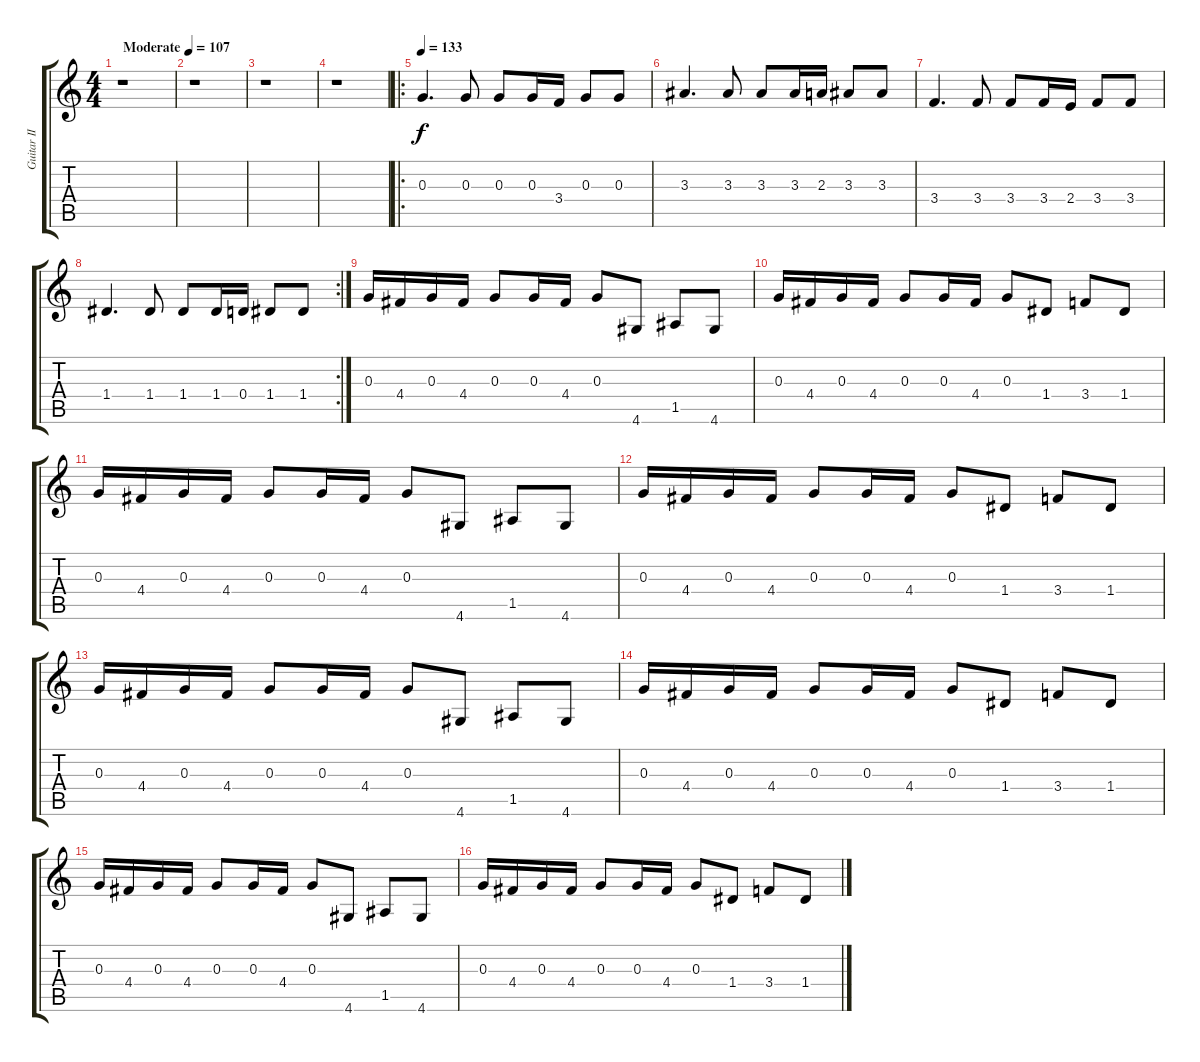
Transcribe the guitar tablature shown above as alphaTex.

\track ("Guitar II" "Guitar II") {instrument overdrivenguitar}
\staff {score tabs}
\tuning (E4 B3 G3 D3 A2 E2) {hide}
\ts (4 4)
\tempo (107 "Moderate")
\clef g2
\ks c
r.1{dy f instrument overdrivenguitar} |
r.1 |
r.1 |
r.1 |
\ro
\tempo 133
0.3.4{d} 0.3.8 0.3.8 0.3.16 3.4.16 0.3.8 0.3.8 |
3.3.4{d} 3.3.8 3.3.8 3.3.16 2.3.16 3.3.8 3.3.8 |
3.4.4{d} 3.4.8 3.4.8 3.4.16 2.4.16 3.4.8 3.4.8 |
\rc 2
1.4.4{d} 1.4.8 1.4.8 1.4.16 0.4.16 1.4.8 1.4.8 |
0.3.16 4.4.16 0.3.16 4.4.16 0.3.8 0.3.16 4.4.16 0.3.8 4.6.8 1.5.8 4.6.8 |
0.3.16 4.4.16 0.3.16 4.4.16 0.3.8 0.3.16 4.4.16 0.3.8 1.4.8 3.4.8 1.4.8 |
0.3.16 4.4.16 0.3.16 4.4.16 0.3.8 0.3.16 4.4.16 0.3.8 4.6.8 1.5.8 4.6.8 |
0.3.16 4.4.16 0.3.16 4.4.16 0.3.8 0.3.16 4.4.16 0.3.8 1.4.8 3.4.8 1.4.8 |
0.3.16 4.4.16 0.3.16 4.4.16 0.3.8 0.3.16 4.4.16 0.3.8 4.6.8 1.5.8 4.6.8 |
0.3.16 4.4.16 0.3.16 4.4.16 0.3.8 0.3.16 4.4.16 0.3.8 1.4.8 3.4.8 1.4.8 |
0.3.16 4.4.16 0.3.16 4.4.16 0.3.8 0.3.16 4.4.16 0.3.8 4.6.8 1.5.8 4.6.8 |
0.3.16 4.4.16 0.3.16 4.4.16 0.3.8 0.3.16 4.4.16 0.3.8 1.4.8 3.4.8 1.4.8
